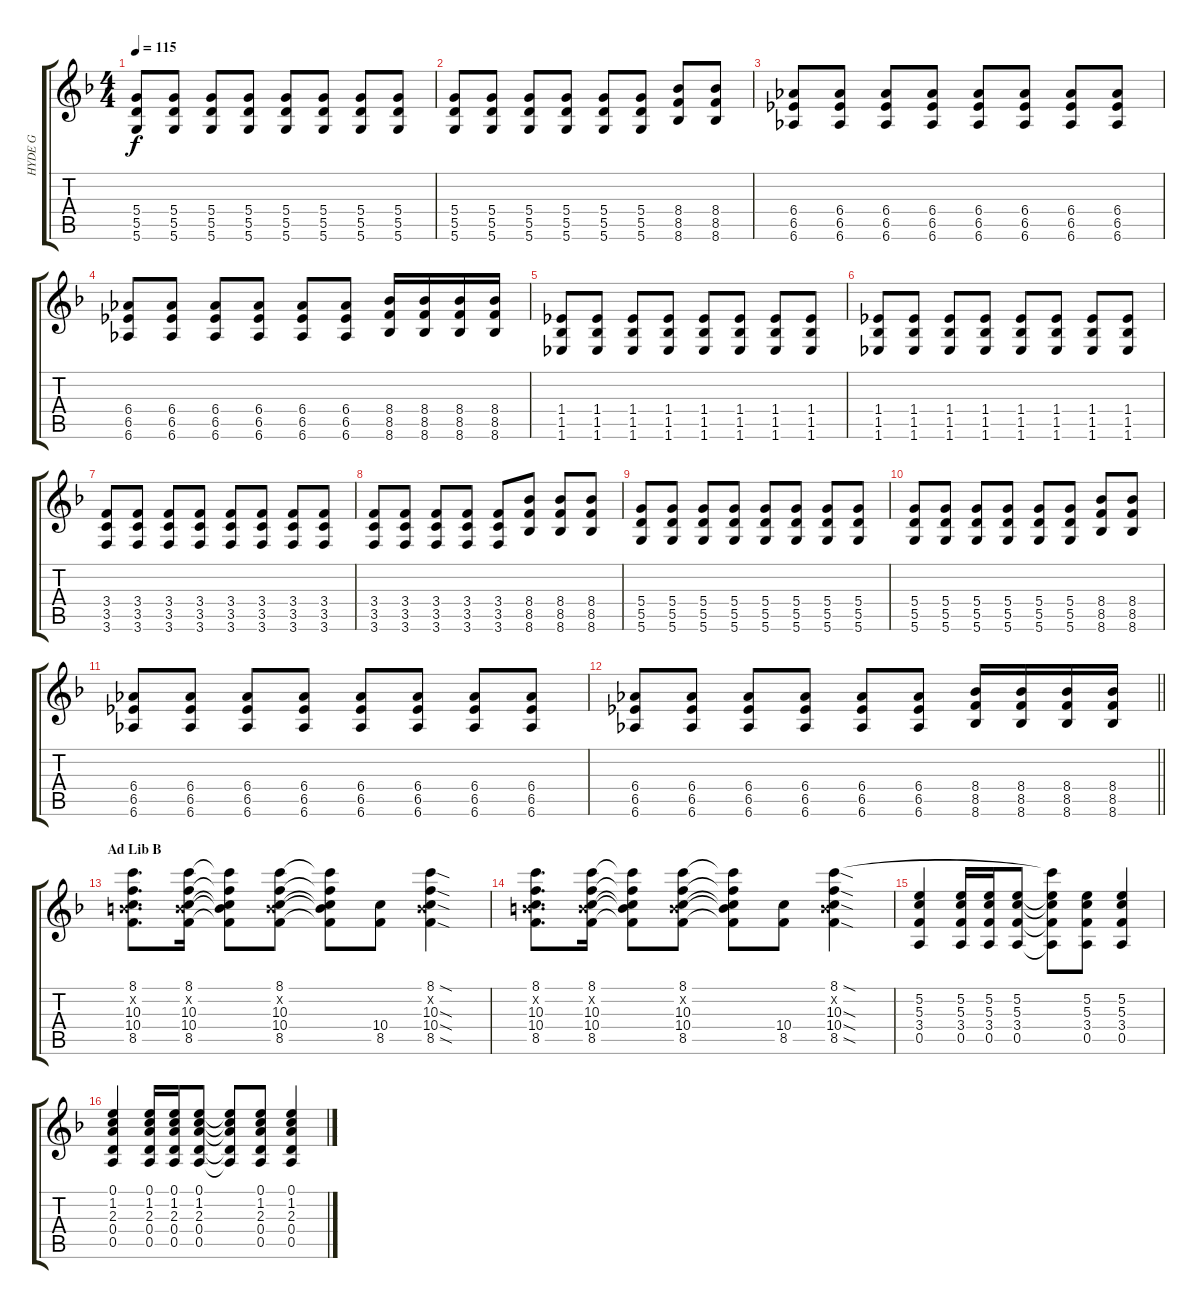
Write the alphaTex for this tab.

\track ("HYDE G" "HYDE G") {instrument overdrivenguitar}
\staff {score tabs}
\tuning (E4 B3 G3 D3 A2 D2) {hide}
\ts (4 4)
\tempo 115
\clef g2
\ks f
(5.4 5.5 5.6).8{dy f} (5.4 5.5 5.6).8 (5.4 5.5 5.6).8 (5.4 5.5 5.6).8 (5.4 5.5 5.6).8 (5.4 5.5 5.6).8 (5.4 5.5 5.6).8 (5.4 5.5 5.6).8 |
(5.4 5.5 5.6).8 (5.4 5.5 5.6).8 (5.4 5.5 5.6).8 (5.4 5.5 5.6).8 (5.4 5.5 5.6).8 (5.4 5.5 5.6).8 (8.4 8.5 8.6).8 (8.4 8.5 8.6).8 |
(6.4 6.5 6.6).8 (6.4 6.5 6.6).8 (6.4 6.5 6.6).8 (6.4 6.5 6.6).8 (6.4 6.5 6.6).8 (6.4 6.5 6.6).8 (6.4 6.5 6.6).8 (6.4 6.5 6.6).8 |
(6.4 6.5 6.6).8 (6.4 6.5 6.6).8 (6.4 6.5 6.6).8 (6.4 6.5 6.6).8 (6.4 6.5 6.6).8 (6.4 6.5 6.6).8 (8.4 8.5 8.6).16 (8.4 8.5 8.6).16 (8.4 8.5 8.6).16 (8.4 8.5 8.6).16 |
(1.4 1.5 1.6).8 (1.4 1.5 1.6).8 (1.4 1.5 1.6).8 (1.4 1.5 1.6).8 (1.4 1.5 1.6).8 (1.4 1.5 1.6).8 (1.4 1.5 1.6).8 (1.4 1.5 1.6).8 |
(1.4 1.5 1.6).8 (1.4 1.5 1.6).8 (1.4 1.5 1.6).8 (1.4 1.5 1.6).8 (1.4 1.5 1.6).8 (1.4 1.5 1.6).8 (1.4 1.5 1.6).8 (1.4 1.5 1.6).8 |
(3.4 3.5 3.6).8 (3.4 3.5 3.6).8 (3.4 3.5 3.6).8 (3.4 3.5 3.6).8 (3.4 3.5 3.6).8 (3.4 3.5 3.6).8 (3.4 3.5 3.6).8 (3.4 3.5 3.6).8 |
(3.4 3.5 3.6).8 (3.4 3.5 3.6).8 (3.4 3.5 3.6).8 (3.4 3.5 3.6).8 (3.4 3.5 3.6).8 (8.4 8.5 8.6).8 (8.4 8.5 8.6).8 (8.4 8.5 8.6).8 |
(5.4 5.5 5.6).8 (5.4 5.5 5.6).8 (5.4 5.5 5.6).8 (5.4 5.5 5.6).8 (5.4 5.5 5.6).8 (5.4 5.5 5.6).8 (5.4 5.5 5.6).8 (5.4 5.5 5.6).8 |
(5.4 5.5 5.6).8 (5.4 5.5 5.6).8 (5.4 5.5 5.6).8 (5.4 5.5 5.6).8 (5.4 5.5 5.6).8 (5.4 5.5 5.6).8 (8.4 8.5 8.6).8 (8.4 8.5 8.6).8 |
(6.4 6.5 6.6).8 (6.4 6.5 6.6).8 (6.4 6.5 6.6).8 (6.4 6.5 6.6).8 (6.4 6.5 6.6).8 (6.4 6.5 6.6).8 (6.4 6.5 6.6).8 (6.4 6.5 6.6).8 |
\barLineRight lightlight
(6.4 6.5 6.6).8 (6.4 6.5 6.6).8 (6.4 6.5 6.6).8 (6.4 6.5 6.6).8 (6.4 6.5 6.6).8 (6.4 6.5 6.6).8 (8.4 8.5 8.6).16 (8.4 8.5 8.6).16 (8.4 8.5 8.6).16 (8.4 8.5 8.6).16 |
\section ("" "Ad Lib B")
(8.1 0.2{x} 10.3 10.4 8.5).8{d} (8.1 0.2{x} 10.3 10.4 8.5).16 (8.1{t} 0.2{t} 10.3{t} 10.4{t} 8.5{t}).8 (8.1 0.2{x} 10.3 10.4 8.5).8 (8.1{t} 0.2{t} 10.3{t} 10.4{t} 8.5{t}).8 (10.4 8.5).8 (8.1{sod} 0.2{x} 10.3{sod} 10.4{sod} 8.5{sod}).4 |
(8.1 0.2{x} 10.3 10.4 8.5).8{d} (8.1 0.2{x} 10.3 10.4 8.5).16 (8.1{t} 0.2{t} 10.3{t} 10.4{t} 8.5{t}).8 (8.1 0.2{x} 10.3 10.4 8.5).8 (8.1{t} 0.2{t} 10.3{t} 10.4{t} 8.5{t}).8 (10.4 8.5).8 (8.1{sod} 0.2{x} 10.3{sod} 10.4{sod} 8.5{sod}).4 |
(5.2 5.3 3.4 0.5).4 (5.2 5.3 3.4 0.5).16 (5.2 5.3 3.4 0.5).16 (5.2 5.3 3.4 0.5).8 (8.1{t} 5.2{t} 5.3{t} 3.4{t} 0.5{t}).8 (5.2 5.3 3.4 0.5).8 (5.2 5.3 3.4 0.5).4 |
(0.1 1.2 2.3 0.4 0.5).4 (0.1 1.2 2.3 0.4 0.5).16 (0.1 1.2 2.3 0.4 0.5).16 (0.1 1.2 2.3 0.4 0.5).8 (0.1{t} 1.2{t} 2.3{t} 0.4{t} 0.5{t}).8 (0.1 1.2 2.3 0.4 0.5).8 (0.1 1.2 2.3 0.4 0.5).4
